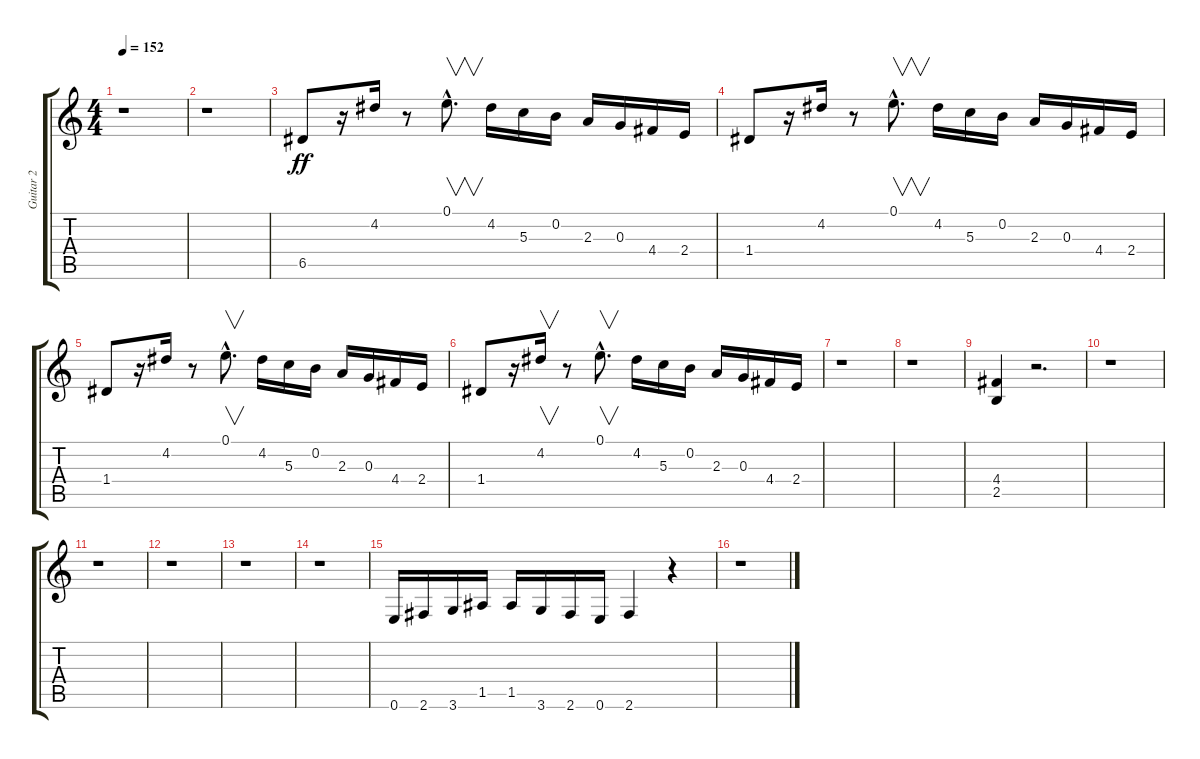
\track ("Guitar 2" "Guitar 2") {instrument overdrivenguitar}
\staff {score tabs}
\tuning (E4 B3 G3 D3 A2 E2) {hide}
\ts (4 4)
\tempo 152
\clef g2
\ks c
r.1{dy ff instrument overdrivenguitar} |
r.1 |
6.5.8 r.16 4.2.16 r.8 0.1{hac}.8{v d} 4.2.16 5.3.16 0.2.16 2.3.16 0.3.16 4.4.16 2.4.16 |
1.4.8 r.16 4.2.16 r.8 0.1{hac}.8{v d} 4.2.16 5.3.16 0.2.16 2.3.16 0.3.16 4.4.16 2.4.16 |
1.4.8 r.16 4.2.16 r.8 0.1{hac}.8{v d} 4.2.16 5.3.16 0.2.16 2.3.16 0.3.16 4.4.16 2.4.16 |
1.4.8 r.16 4.2.16{v} r.8 0.1{hac}.8{v d} 4.2.16 5.3.16 0.2.16 2.3.16 0.3.16 4.4.16 2.4.16 |
r.1 |
r.1 |
(4.4 2.5).4 r.2{d} |
r.1 |
r.1 |
r.1 |
r.1 |
r.1 |
0.6.16 2.6.16 3.6.16 1.5.16 1.5.16 3.6.16 2.6.16 0.6.16 2.6.4 r.4 |
r.1
